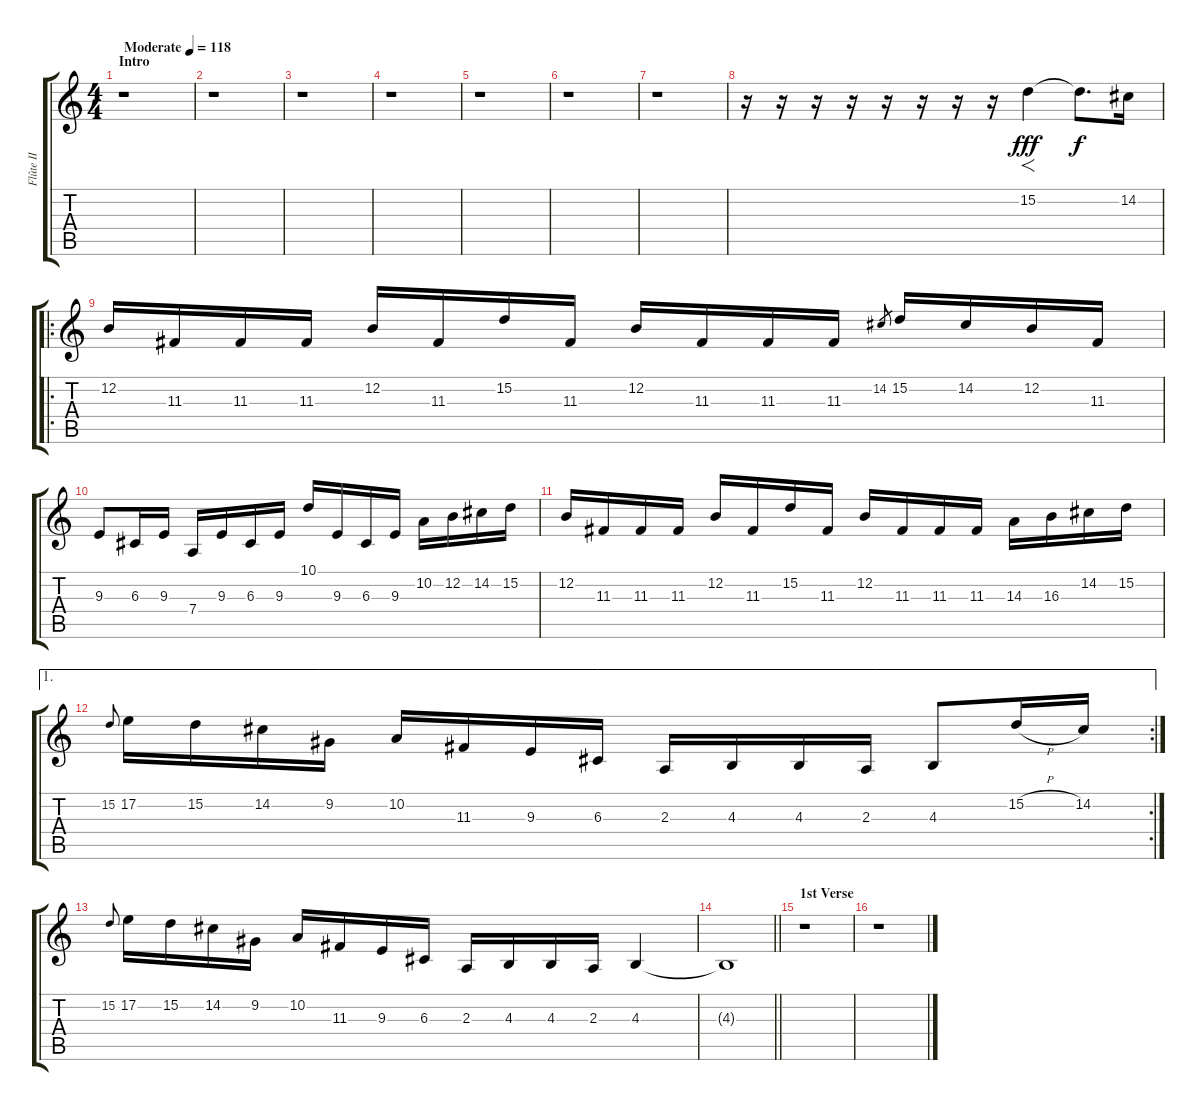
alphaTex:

\track ("Flûte II" "Flûte II") {instrument piccolo}
\staff {score tabs}
\tuning (E4 B3 G3 D3 A2 E2) {hide}
\ts (4 4)
\section ("" "Intro")
\tempo (118 "Moderate")
\clef g2
\ks c
r.1{dy fff instrument piccolo} |
r.1 |
r.1 |
r.1 |
r.1 |
r.1 |
r.1 |
r.16 r.16 r.16 r.16 r.16 r.16 r.16 r.16 15.2.4{f} 15.2{t}.8{d dy f} 14.2.16 |
\ro
12.2.16 11.3.16 11.3.16 11.3.16 12.2.16 11.3.16 15.2.16 11.3.16 12.2.16 11.3.16 11.3.16 11.3.16 14.2.8{gr} 15.2.16 14.2.16 12.2.16 11.3.16 |
9.3.8 6.3.16 9.3.16 7.4.16 9.3.16 6.3.16 9.3.16 10.1.16 9.3.16 6.3.16 9.3.16 10.2.16 12.2.16 14.2.16 15.2.16 |
12.2.16 11.3.16 11.3.16 11.3.16 12.2.16 11.3.16 15.2.16 11.3.16 12.2.16 11.3.16 11.3.16 11.3.16 14.3.16 16.3.16 14.2.16 15.2.16 |
\ae 1
\rc 2
15.2.8{gr onbeat} 17.2.16 15.2.16 14.2.16 9.2.16 10.2.16 11.3.16 9.3.16 6.3.16 2.3.16 4.3.16 4.3.16 2.3.16 4.3.8 15.2{h}.16 14.2.16 |
15.2.8{gr onbeat} 17.2.16 15.2.16 14.2.16 9.2.16 10.2.16 11.3.16 9.3.16 6.3.16 2.3.16 4.3.16 4.3.16 2.3.16 4.3.4 |
\barLineRight lightlight
4.3{t}.1 |
\section ("" "1st Verse")
r.1 |
r.1
